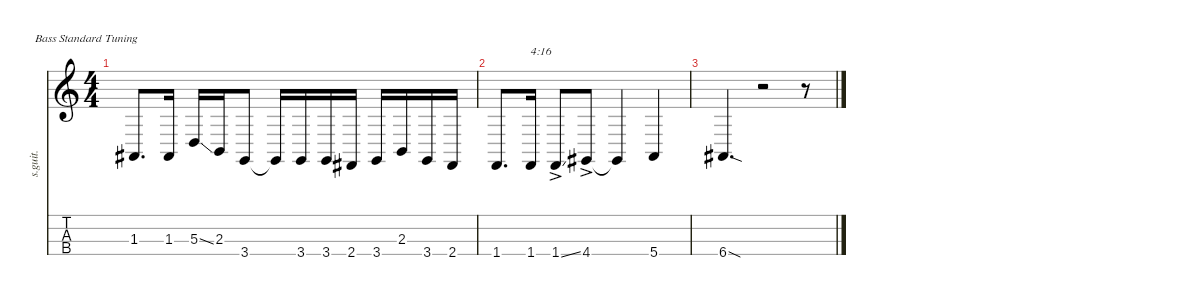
\defaultSystemsLayout 4
\hideDynamics
\bracketExtendMode nobrackets
\track ("Krist Novoselic | Bass" "s.guit.") {instrument electricbasspick}
\staff {score tabs}
\tuning (G2 D2 A1 E1)
\ts (4 4)
\tempo (79 hide)
\clef g2
\ks c
1.3{acc #}.8{d lyrics (0 "") lyrics (1 "") lyrics (2 "") lyrics (3 "") lyrics (4 "") dy f} 1.3{acc #}.16{lyrics (0 "") lyrics (1 "") lyrics (2 "") lyrics (3 "") lyrics (4 "")} 5.3{ss}.16{lyrics (0 "") lyrics (1 "") lyrics (2 "") lyrics (3 "") lyrics (4 "")} 2.3.16{lyrics (0 "") lyrics (1 "") lyrics (2 "") lyrics (3 "") lyrics (4 "")} 3.4.8{lyrics (0 "") lyrics (1 "") lyrics (2 "") lyrics (3 "") lyrics (4 "")} 3.4{t}.16{lyrics (0 "") lyrics (1 "") lyrics (2 "") lyrics (3 "") lyrics (4 "")} 3.4.16{lyrics (0 "") lyrics (1 "") lyrics (2 "") lyrics (3 "") lyrics (4 "")} 3.4.16{lyrics (0 "") lyrics (1 "") lyrics (2 "") lyrics (3 "") lyrics (4 "")} 2.4{acc #}.16{lyrics (0 "") lyrics (1 "") lyrics (2 "") lyrics (3 "") lyrics (4 "")} 3.4.16{lyrics (0 "") lyrics (1 "") lyrics (2 "") lyrics (3 "") lyrics (4 "")} 2.3.16{lyrics (0 "") lyrics (1 "") lyrics (2 "") lyrics (3 "") lyrics (4 "")} 3.4.16{lyrics (0 "") lyrics (1 "") lyrics (2 "") lyrics (3 "") lyrics (4 "")} 2.4{acc #}.16{lyrics (0 "") lyrics (1 "") lyrics (2 "") lyrics (3 "") lyrics (4 "")} |
1.4.8{d lyrics (0 "") lyrics (1 "") lyrics (2 "") lyrics (3 "") lyrics (4 "")} 1.4.16{txt "4:16" lyrics (0 "") lyrics (1 "") lyrics (2 "") lyrics (3 "") lyrics (4 "")} 1.4{ss ac}.8{lyrics (0 "") lyrics (1 "") lyrics (2 "") lyrics (3 "") lyrics (4 "") dy mf} 4.4{ac acc #}.8{lyrics (0 "") lyrics (1 "") lyrics (2 "") lyrics (3 "") lyrics (4 "")} 4.4{t acc #}.4{lyrics (0 "") lyrics (1 "") lyrics (2 "") lyrics (3 "") lyrics (4 "") dy f} 5.4.4{lyrics (0 "") lyrics (1 "") lyrics (2 "") lyrics (3 "") lyrics (4 "")} |
6.4{sod acc #}.4{d lyrics (0 "") lyrics (1 "") lyrics (2 "") lyrics (3 "") lyrics (4 "")} r.2 r.8
